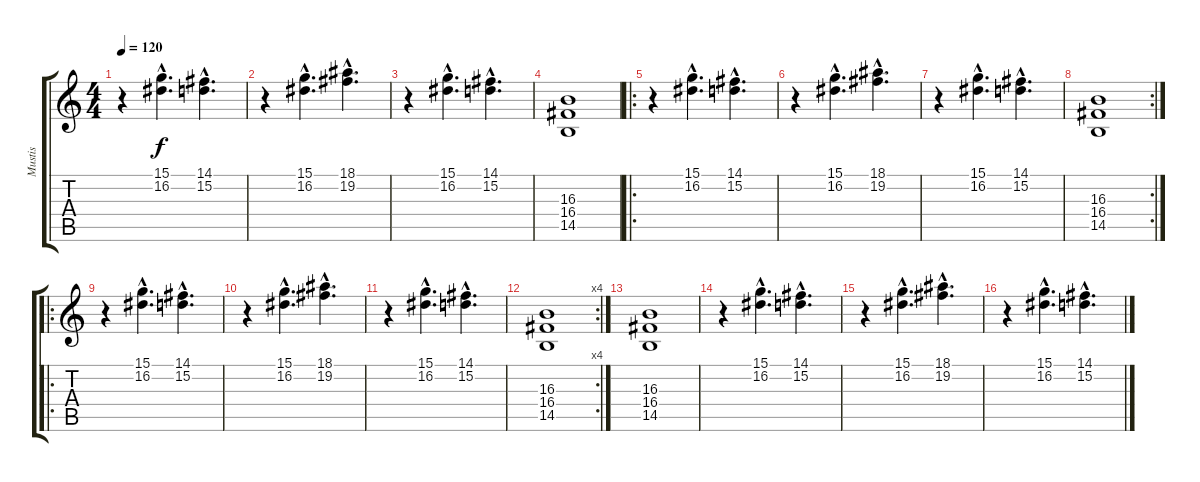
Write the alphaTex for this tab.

\track ("Mustis" "Mustis") {instrument choiraahs}
\staff {score tabs}
\tuning (E4 B3 G3 D3 A2 E2) {hide}
\ts (4 4)
\tempo 120
\clef g2
\ks c
r.4{dy f instrument choiraahs} (15.1{hac} 16.2{hac}).4{d} (14.1{hac} 15.2{hac}).4{d} |
r.4 (15.1{hac} 16.2{hac}).4{d} (18.1{hac} 19.2{hac}).4{d} |
r.4 (15.1{hac} 16.2{hac}).4{d} (14.1{hac} 15.2{hac}).4{d} |
(16.3 16.4 14.5).1 |
\ro
r.4 (15.1{hac} 16.2{hac}).4{d} (14.1{hac} 15.2{hac}).4{d} |
r.4 (15.1{hac} 16.2{hac}).4{d} (18.1{hac} 19.2{hac}).4{d} |
r.4 (15.1{hac} 16.2{hac}).4{d} (14.1{hac} 15.2{hac}).4{d} |
\rc 2
(16.3 16.4 14.5).1 |
\ro
r.4 (15.1{hac} 16.2{hac}).4{d} (14.1{hac} 15.2{hac}).4{d} |
r.4 (15.1{hac} 16.2{hac}).4{d} (18.1{hac} 19.2{hac}).4{d} |
r.4 (15.1{hac} 16.2{hac}).4{d} (14.1{hac} 15.2{hac}).4{d} |
\rc 4
(16.3 16.4 14.5).1 |
(16.3 16.4 14.5).1 |
r.4 (15.1{hac} 16.2{hac}).4{d} (14.1{hac} 15.2{hac}).4{d} |
r.4 (15.1{hac} 16.2{hac}).4{d} (18.1{hac} 19.2{hac}).4{d} |
r.4 (15.1{hac} 16.2{hac}).4{d} (14.1{hac} 15.2{hac}).4{d}
